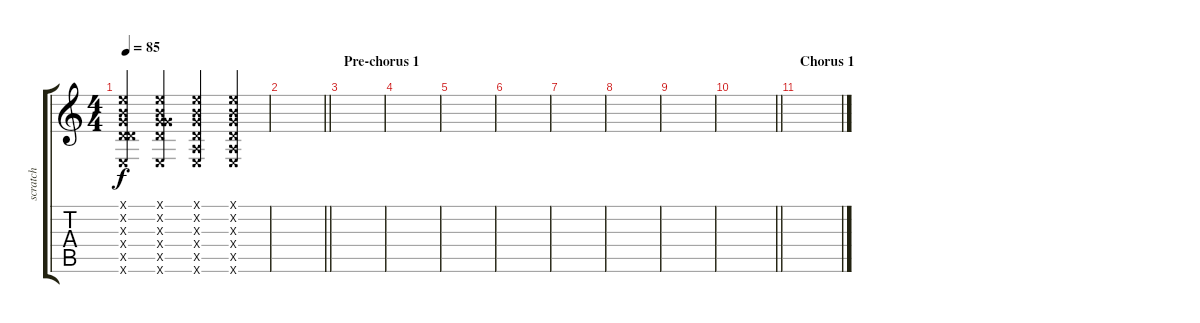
\track ("scratch" "scratch") {mute instrument overdrivenguitar}
\staff {score tabs}
\tuning (E4 B3 G3 D3 A2 E2) {hide}
\ts (4 4)
\tempo 85
\clef g2
\ks c
(0.1{x} 0.2{x} 0.3{x} 0.4{x} 5.5{x} 0.6{x}).4{dy f} (0.1{x} 0.2{x} 0.3{x} 5.4{x} 5.5{x} 0.6{x}).4 (0.1{x} 0.2{x} 0.3{x} 0.4{x} 0.5{x} 0.6{x}).4 (0.1{x} 0.2{x} 0.3{x} 0.4{x} 0.5{x} 0.6{x}).4 |
\barLineRight lightlight
|
\section ("" "Pre-chorus 1")
|
|
|
|
|
|
|
\barLineRight lightlight
|
\section ("" "Chorus 1")
